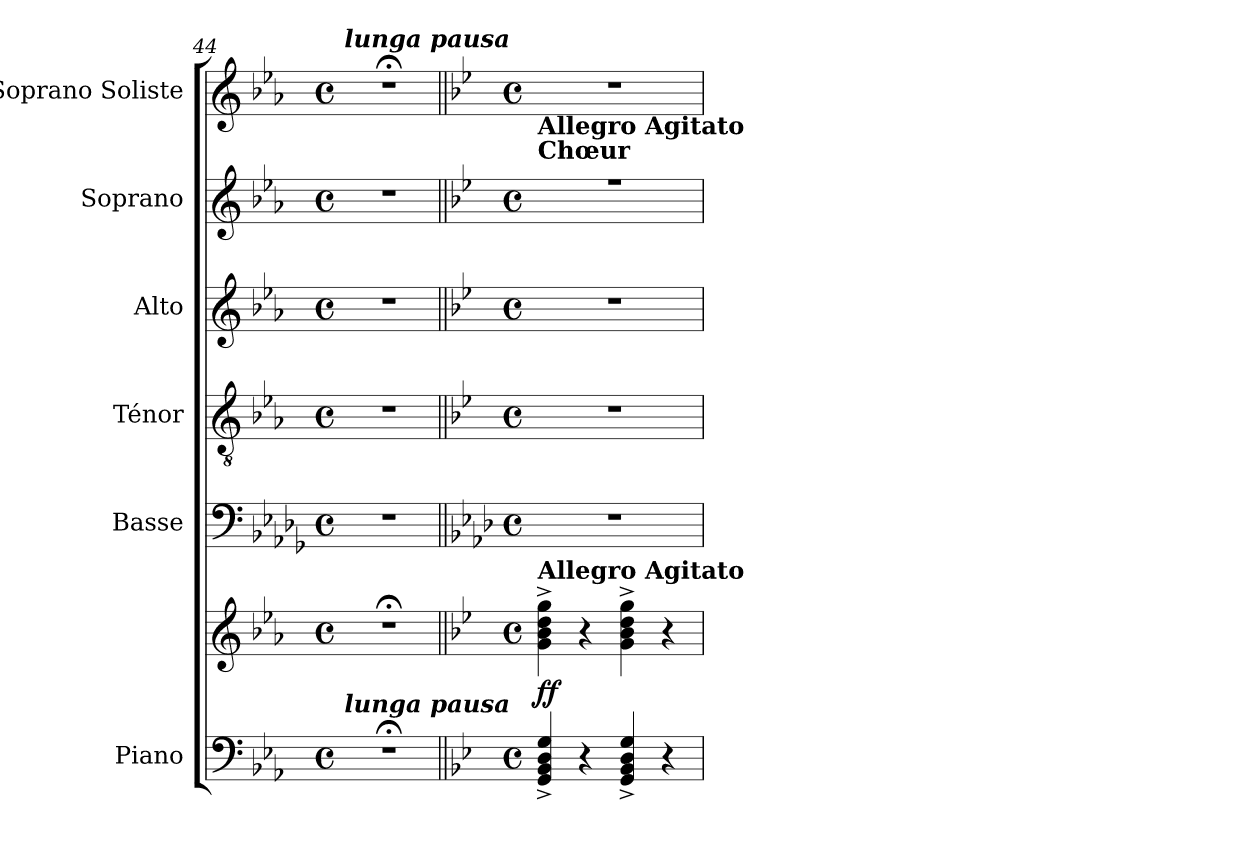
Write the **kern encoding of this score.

**kern	**kern	**dynam	**kern	**kern	**kern	**kern	**kern
*part6	*part6	*part6	*part5	*part4	*part3	*part2	*part1
*staff7	*staff6	*staff6/7	*staff5	*staff4	*staff3	*staff2	*staff1
*I"Piano	*	*	*I"Basse	*I"Ténor	*I"Alto	*I"Soprano	*I"Soprano Soliste
*I'Pno.	*	*	*I'B.	*I'T.	*I'A.	*I'S.	*
*clefF4	*clefG2	*	*clefF4	*clefGv2	*clefG2	*clefG2	*clefG2
*	*	*	*ITrd8c14	*	*	*	*
*k[b-e-a-]	*k[b-e-a-]	*	*k[b-e-a-d-g-]	*k[b-e-a-]	*k[b-e-a-]	*k[b-e-a-]	*k[b-e-a-]
*M4/4	*M4/4	*	*M4/4	*M4/4	*M4/4	*M4/4	*M4/4
*met(c)	*met(c)	*	*met(c)	*met(c)	*met(c)	*met(c)	*met(c)
=44	=44	=44	=44	=44	=44	=44	=44
!	!	!	!	!	!	!	!LO:TX:a:Bi:t=lunga pausa
!LO:TX:a:Bi:t=lunga pausa	!	!	!	!	!	!	!
1r;<	1r;<	.	1r	1r	1r	1r	1r;<
!!LO:PB:g=z
=45||	=45||	=45||	=45||	=45||	=45||	=45||	=45||
*k[b-e-]	*k[b-e-]	*	*k[b-e-a-d-]	*k[b-e-]	*k[b-e-]	*k[b-e-]	*k[b-e-]
*M4/4	*M4/4	*	*M4/4	*M4/4	*M4/4	*M4/4	*M4/4
*met(c)	*met(c)	*	*met(c)	*met(c)	*met(c)	*met(c)	*met(c)
*	*MM160	*	*	*	*	*	*MM160
*	*	*	*	*	*^	*^	*
!	!	!	!	!	!	!	!	!	!LO:TX:b:B:t=Allegro Agitato
!	!	!	!	!	!	!	!	!	!LO:TX:b:B:t=Chœur
!	!LO:TX:a:B:t=Allegro Agitato	!	!	!	!	!	!	!	!
!	!	!LO:DY:b	!	!	!	!	!	!	!
4GG/^ 4BB-/^ 4D/^ 4G/^	4g\^ 4b-\^ 4dd\^ 4gg\^	ff	1r	1r	1r	1B-yy	1r	1b-yy	1r
4r	4r	.	.	.	.	.	.	.	.
4GG/^ 4BB-/^ 4D/^ 4G/^	4g\^ 4b-\^ 4dd\^ 4gg\^	.	.	.	.	.	.	.	.
4r	4r	.	.	.	.	.	.	.	.
*	*	*	*	*	*v	*v	*	*	*
*	*	*	*	*	*	*v	*v	*
=	=	=	=	=	=	=	=
*-	*-	*-	*-	*-	*-	*-	*-
